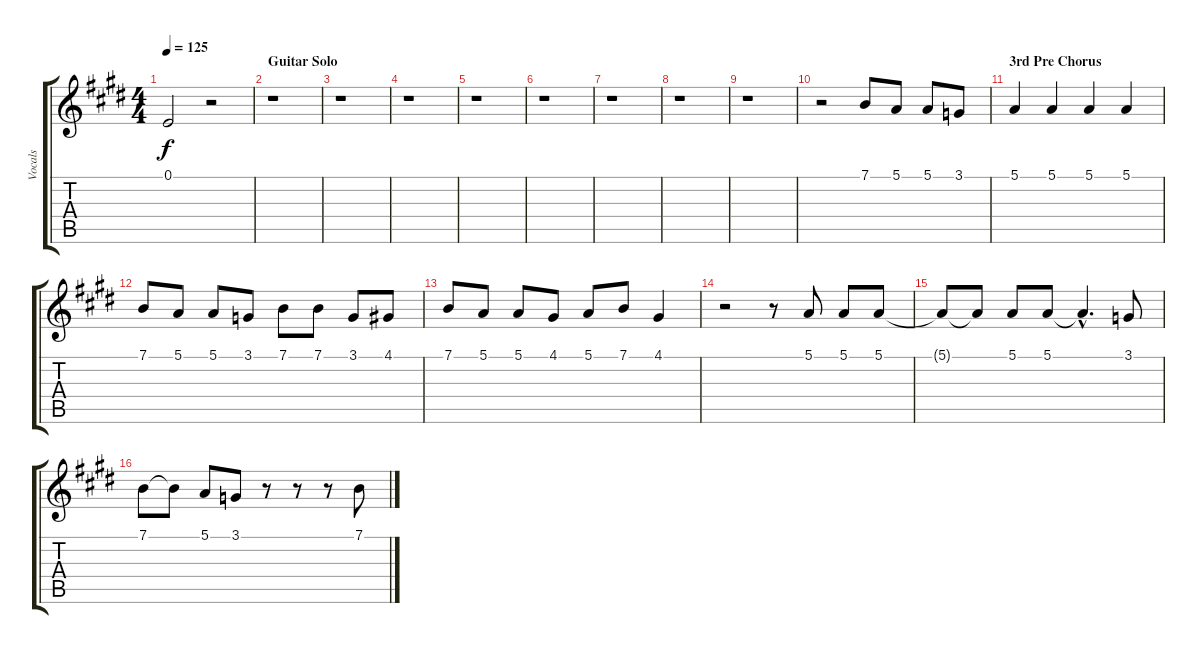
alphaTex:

\track ("Vocals" "Vocals") {instrument lead6voice}
\staff {score tabs}
\tuning (E4 B3 G3 D3 A2 E2) {hide}
\ts (4 4)
\tempo 125
\clef g2
\ks e
0.1{t}.2{dy f} r.2 |
\section ("" "Guitar Solo")
r.1 |
r.1 |
r.1 |
r.1 |
r.1 |
r.1 |
r.1 |
r.1 |
r.2 7.1.8 5.1.8 5.1.8 3.1.8 |
\section ("" "3rd Pre Chorus")
5.1.4 5.1.4 5.1.4 5.1.4 |
7.1.8 5.1.8 5.1.8 3.1.8 7.1.8 7.1.8 3.1.8 4.1.8 |
7.1.8 5.1.8 5.1.8 4.1.8 5.1.8 7.1.8 4.1.4 |
r.2 r.8 5.1.8 5.1.8 5.1.8 |
5.1{t}.8 5.1{t}.8 5.1.8 5.1.8 5.1{hac t}.4{d} 3.1.8 |
7.1.8 7.1{t}.8 5.1.8 3.1.8 r.8 r.8 r.8 7.1.8
